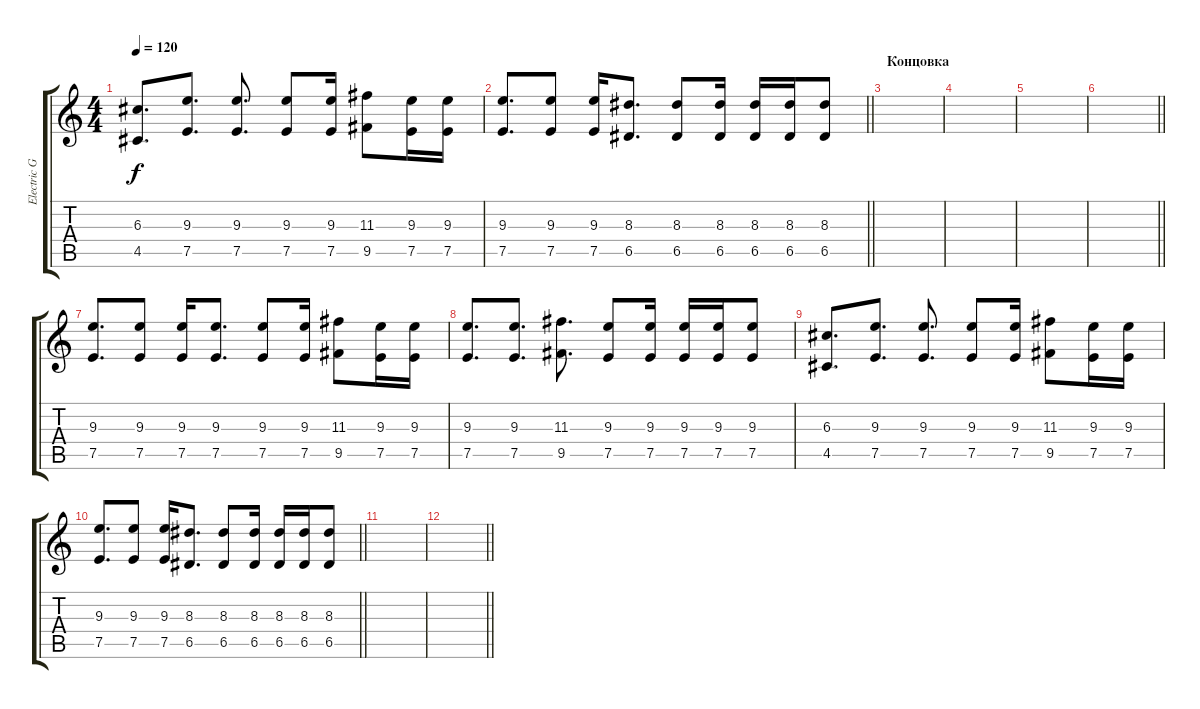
\track ("Electric Guitar" "Electric G") {instrument acousticguitarsteel}
\staff {score tabs}
\tuning (E4 B3 G3 D3 A2 E2) {hide}
\ts (4 4)
\tempo 120
\clef g2
\ks c
(6.3 4.5).8{d dy f} (9.3 7.5).8{d} (9.3 7.5).8{d} (9.3 7.5).8 (9.3 7.5).16 (11.3 9.5).8 (9.3 7.5).16 (9.3 7.5).16 |
\barLineRight lightlight
(9.3 7.5).8{d} (9.3 7.5).8 (9.3 7.5).16 (8.3 6.5).8{d} (8.3 6.5).8 (8.3 6.5).16 (8.3 6.5).16 (8.3 6.5).16 (8.3 6.5).8 |
\section ("" "Концовка")
|
|
|
\barLineRight lightlight
|
(9.3 7.5).8{d} (9.3 7.5).8 (9.3 7.5).16 (9.3 7.5).8{d} (9.3 7.5).8 (9.3 7.5).16 (11.3 9.5).8 (9.3 7.5).16 (9.3 7.5).16 |
(9.3 7.5).8{d} (9.3 7.5).8{d} (11.3 9.5).8{d} (9.3 7.5).8 (9.3 7.5).16 (9.3 7.5).16 (9.3 7.5).16 (9.3 7.5).8 |
(6.3 4.5).8{d} (9.3 7.5).8{d} (9.3 7.5).8{d} (9.3 7.5).8 (9.3 7.5).16 (11.3 9.5).8 (9.3 7.5).16 (9.3 7.5).16 |
\barLineRight lightlight
(9.3 7.5).8{d} (9.3 7.5).8 (9.3 7.5).16 (8.3 6.5).8{d} (8.3 6.5).8 (8.3 6.5).16 (8.3 6.5).16 (8.3 6.5).16 (8.3 6.5).8 |
|
\barLineRight lightlight
